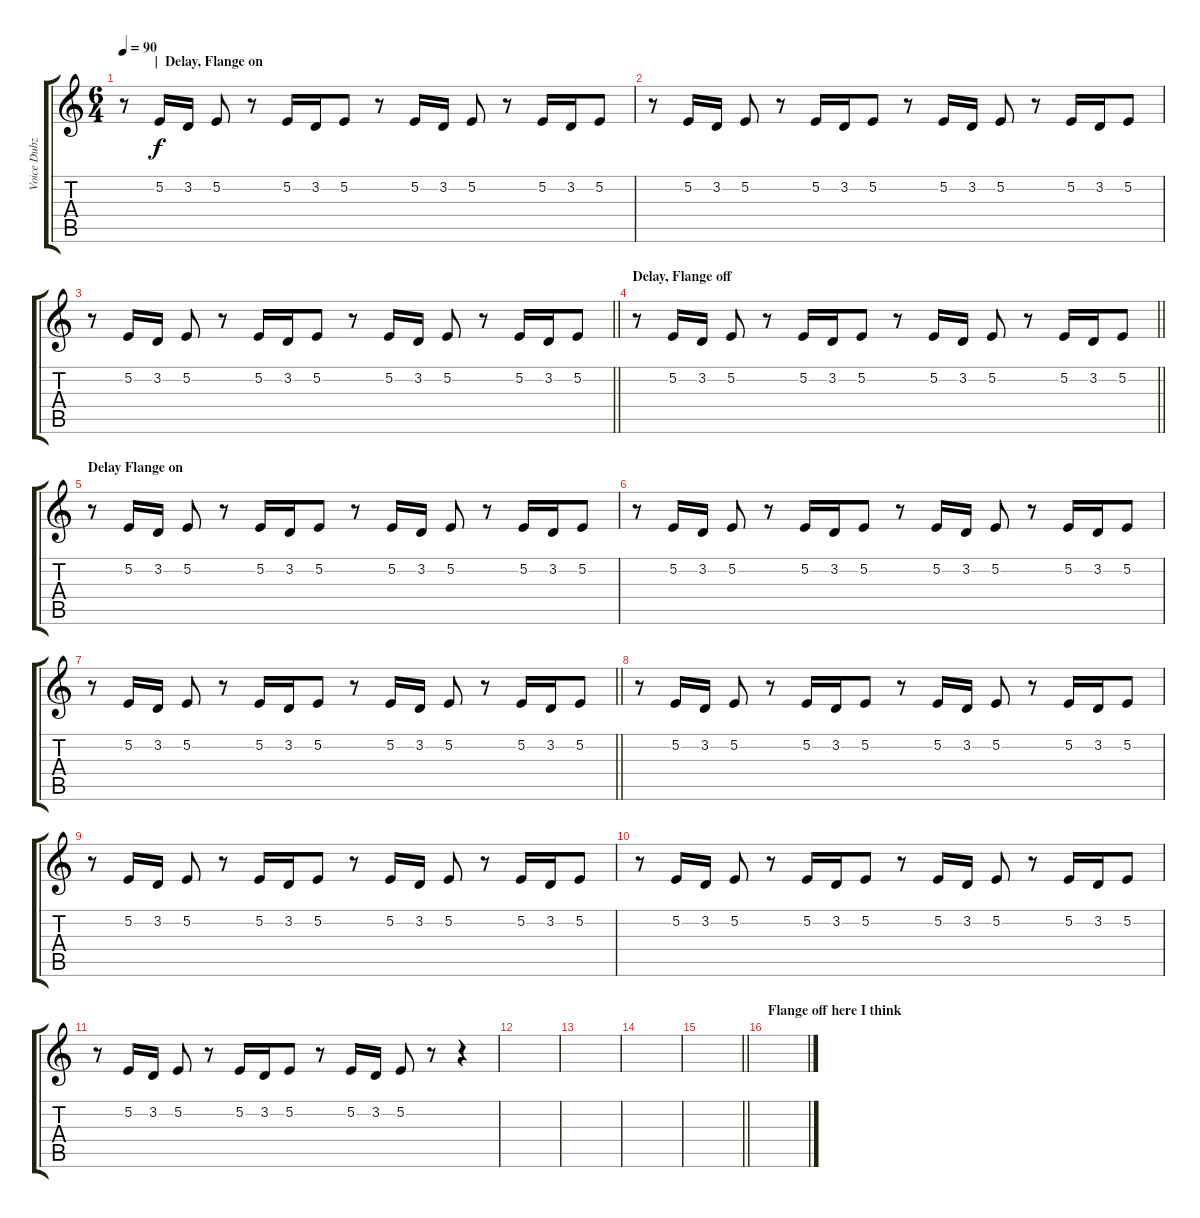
\track ("Voice Dubz" "Voice Dubz") {instrument oboe}
\staff {score tabs}
\tuning (E4 B3 G3 D3 A2 D2) {hide}
\ts (6 4)
\section ("" "          |  Delay, Flange on")
\tempo 90
\clef g2
\ks c
r.8{dy f} 5.2.16{volume 8} 3.2.16 5.2.8 r.8 5.2.16 3.2.16 5.2.8 r.8 5.2.16 3.2.16 5.2.8 r.8 5.2.16 3.2.16 5.2.8 |
r.8 5.2.16{volume 13} 3.2.16 5.2.8 r.8 5.2.16 3.2.16 5.2.8 r.8 5.2.16 3.2.16 5.2.8 r.8 5.2.16 3.2.16 5.2.8 |
\barLineRight lightlight
r.8 5.2.16{volume 13} 3.2.16 5.2.8 r.8 5.2.16 3.2.16 5.2.8 r.8 5.2.16 3.2.16 5.2.8 r.8 5.2.16 3.2.16 5.2.8 |
\section ("" "Delay, Flange off")
\barLineRight lightlight
r.8 5.2.16{volume 8} 3.2.16 5.2.8 r.8 5.2.16 3.2.16 5.2.8 r.8 5.2.16 3.2.16 5.2.8 r.8 5.2.16 3.2.16 5.2.8 |
\section ("" "Delay Flange on")
r.8 5.2.16{volume 8} 3.2.16 5.2.8 r.8 5.2.16 3.2.16 5.2.8 r.8 5.2.16 3.2.16 5.2.8 r.8 5.2.16 3.2.16 5.2.8 |
r.8 5.2.16{volume 13} 3.2.16 5.2.8 r.8 5.2.16 3.2.16 5.2.8 r.8 5.2.16 3.2.16 5.2.8 r.8 5.2.16 3.2.16 5.2.8 |
\barLineRight lightlight
r.8 5.2.16{volume 13} 3.2.16 5.2.8 r.8 5.2.16 3.2.16 5.2.8 r.8 5.2.16 3.2.16 5.2.8 r.8 5.2.16 3.2.16 5.2.8 |
r.8 5.2.16{volume 8} 3.2.16 5.2.8 r.8 5.2.16 3.2.16 5.2.8 r.8 5.2.16 3.2.16 5.2.8 r.8 5.2.16 3.2.16 5.2.8 |
r.8 5.2.16{volume 8} 3.2.16 5.2.8 r.8 5.2.16 3.2.16 5.2.8 r.8 5.2.16 3.2.16 5.2.8 r.8 5.2.16 3.2.16 5.2.8 |
r.8 5.2.16{volume 13} 3.2.16 5.2.8 r.8 5.2.16 3.2.16 5.2.8 r.8 5.2.16 3.2.16 5.2.8 r.8 5.2.16 3.2.16 5.2.8 |
r.8 5.2.16{volume 13} 3.2.16 5.2.8 r.8 5.2.16 3.2.16 5.2.8 r.8 5.2.16 3.2.16 5.2.8 r.8 r.4 |
|
|
|
\barLineRight lightlight
|
\section ("" "Flange off here I think")
